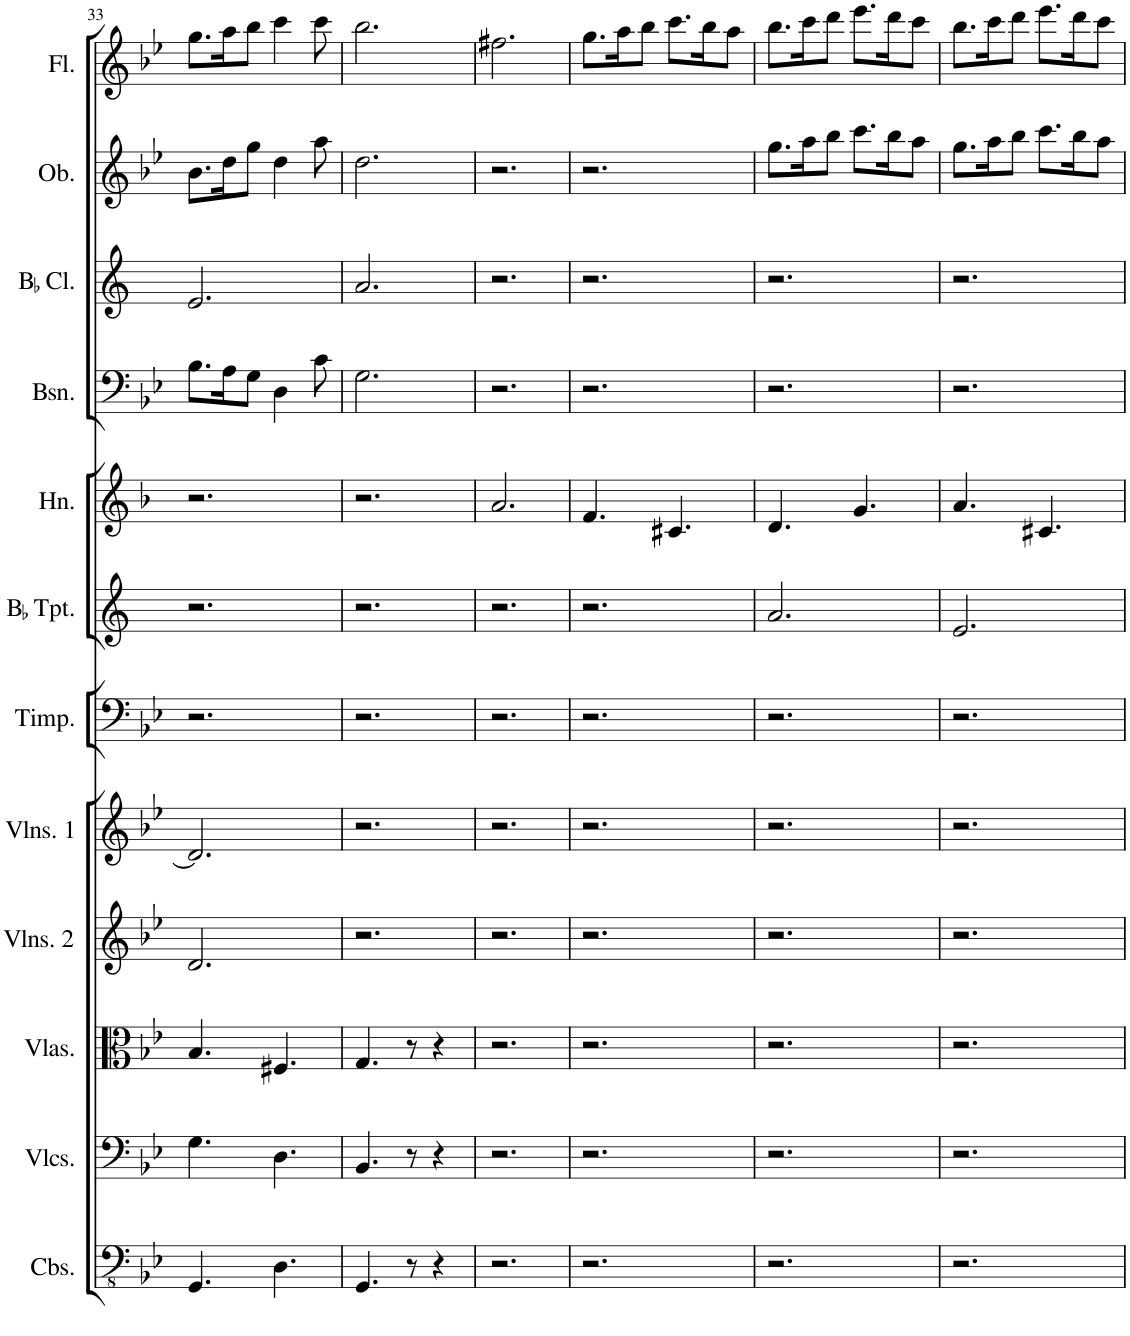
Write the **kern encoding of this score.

**kern	**kern	**kern	**kern	**kern	**kern	**kern	**kern	**kern	**kern	**kern	**kern
*part12	*part11	*part10	*part9	*part8	*part7	*part6	*part5	*part4	*part3	*part2	*part1
*staff12	*staff11	*staff10	*staff9	*staff8	*staff7	*staff6	*staff5	*staff4	*staff3	*staff2	*staff1
*I"Contrabasses	*I"Violoncellos	*I"Violas	*I"Violins 2	*I"Violins 1	*I"Timpani	*I"BaccidentalFlat Trumpet	*I"Horn	*I"Bassoon	*I"BaccidentalFlat Clarinet	*I"Oboe	*I"Flute
*I'Cbs.	*I'Vlcs.	*I'Vlas.	*I'Vlns. 2	*I'Vlns. 1	*I'Timp.	*I'BaccidentalFlat Tpt.	*I'Hn.	*I'Bsn.	*I'BaccidentalFlat Cl.	*I'Ob.	*I'Fl.
!!LO:PB:g=z
*clefFv4	*clefF4	*clefC3	*clefG2	*clefG2	*clefF4	*clefG2	*clefG2	*clefF4	*clefG2	*clefG2	*clefG2
*	*	*	*	*	*	*Trd1c2	*Trd4c7	*	*Trd1c2	*	*
*k[b-e-]	*k[b-e-]	*k[b-e-]	*k[b-e-]	*k[b-e-]	*k[b-e-]	*k[]	*k[b-]	*k[b-e-]	*k[]	*k[b-e-]	*k[b-e-]
*M6/8	*M6/8	*M6/8	*M6/8	*M6/8	*M6/8	*M6/8	*M6/8	*M6/8	*M6/8	*M6/8	*M6/8
=33	=33	=33	=33	=33	=33	=33	=33	=33	=33	=33	=33
4.GGG/	4.G\	4.B-/	2.d/	2.d/]	2.r	2.r	2.r	8.B-\L	2.e/	8.b-\L	8.gg\L
.	.	.	.	.	.	.	.	16A\K	.	16dd\K	16aa\K
.	.	.	.	.	.	.	.	8G\J	.	8gg\J	8bb-\J
4.DD\	4.D\	4.F#X/	.	.	.	.	.	4D\	.	4dd\	4ccc\
.	.	.	.	.	.	.	.	8c\	.	8aa\	8ccc\
=34	=34	=34	=34	=34	=34	=34	=34	=34	=34	=34	=34
4.GGG/	4.BB-/	4.G/	2.r	2.r	2.r	2.r	2.r	2.G\	2.a/	2.dd\	2.bb-\
8r	8r	8r	.	.	.	.	.	.	.	.	.
4r	4r	4r	.	.	.	.	.	.	.	.	.
=35	=35	=35	=35	=35	=35	=35	=35	=35	=35	=35	=35
2.r	2.r	2.r	2.r	2.r	2.r	2.r	2.a/	2.r	2.r	2.r	2.ff#X\
=36	=36	=36	=36	=36	=36	=36	=36	=36	=36	=36	=36
2.r	2.r	2.r	2.r	2.r	2.r	2.r	4.f/	2.r	2.r	2.r	8.gg\L
.	.	.	.	.	.	.	.	.	.	.	16aa\K
.	.	.	.	.	.	.	.	.	.	.	8bb-\J
.	.	.	.	.	.	.	4.c#X/	.	.	.	8.ccc\L
.	.	.	.	.	.	.	.	.	.	.	16bb-\K
.	.	.	.	.	.	.	.	.	.	.	8aa\J
=37	=37	=37	=37	=37	=37	=37	=37	=37	=37	=37	=37
2.r	2.r	2.r	2.r	2.r	2.r	2.a/	4.d/	2.r	2.r	8.gg\L	8.bb-\L
.	.	.	.	.	.	.	.	.	.	16aa\K	16ccc\K
.	.	.	.	.	.	.	.	.	.	8bb-\J	8ddd\J
.	.	.	.	.	.	.	4.g/	.	.	8.ccc\L	8.eee-\L
.	.	.	.	.	.	.	.	.	.	16bb-\K	16ddd\K
.	.	.	.	.	.	.	.	.	.	8aa\J	8ccc\J
=38	=38	=38	=38	=38	=38	=38	=38	=38	=38	=38	=38
2.r	2.r	2.r	2.r	2.r	2.r	2.e/	4.a/	2.r	2.r	8.gg\L	8.bb-\L
.	.	.	.	.	.	.	.	.	.	16aa\K	16ccc\K
.	.	.	.	.	.	.	.	.	.	8bb-\J	8ddd\J
.	.	.	.	.	.	.	4.c#X/	.	.	8.ccc\L	8.eee-\L
.	.	.	.	.	.	.	.	.	.	16bb-\K	16ddd\K
.	.	.	.	.	.	.	.	.	.	8aa\J	8ccc\J
=	=	=	=	=	=	=	=	=	=	=	=
*-	*-	*-	*-	*-	*-	*-	*-	*-	*-	*-	*-
